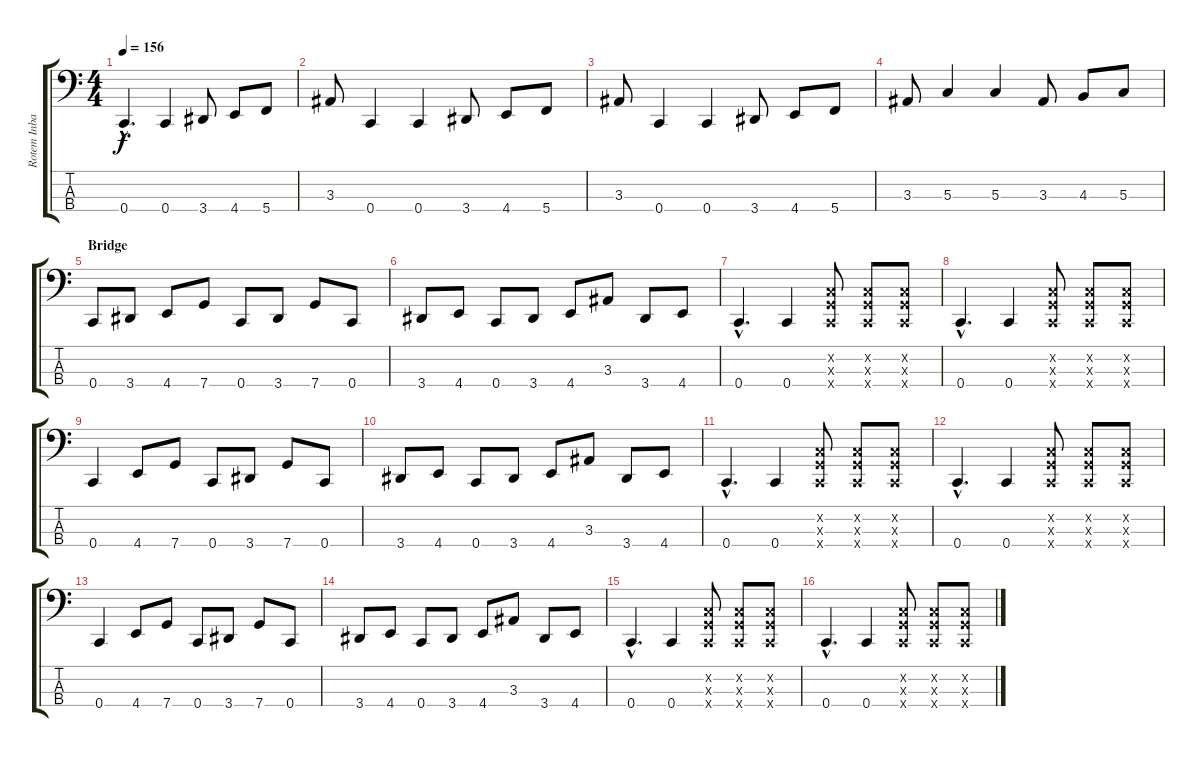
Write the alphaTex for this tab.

\track ("Rotem Inbar" "Rotem Inba") {instrument electricbasspick}
\staff {score tabs}
\tuning (F2 C2 G1 C1) {hide}
\ts (4 4)
\tempo 156
\clef f4
\ks c
0.4{hac}.4{d dy f} 0.4.4 3.4.8 4.4.8 5.4.8 |
3.3.8 0.4.4 0.4.4 3.4.8 4.4.8 5.4.8 |
3.3.8 0.4.4 0.4.4 3.4.8 4.4.8 5.4.8 |
3.3.8 5.3.4 5.3.4 3.3.8 4.3.8 5.3.8 |
\section ("" "Bridge")
0.4.8 3.4.8 4.4.8 7.4.8 0.4.8 3.4.8 7.4.8 0.4.8 |
3.4.8 4.4.8 0.4.8 3.4.8 4.4.8 3.3.8 3.4.8 4.4.8 |
0.4{hac}.4{d} 0.4.4 (0.2{x} 0.3{x} 0.4{x}).8 (0.2{x} 0.3{x} 0.4{x}).8 (0.2{x} 0.3{x} 0.4{x}).8 |
0.4{hac}.4{d} 0.4.4 (0.2{x} 0.3{x} 0.4{x}).8 (0.2{x} 0.3{x} 0.4{x}).8 (0.2{x} 0.3{x} 0.4{x}).8 |
0.4.4 4.4.8 7.4.8 0.4.8 3.4.8 7.4.8 0.4.8 |
3.4.8 4.4.8 0.4.8 3.4.8 4.4.8 3.3.8 3.4.8 4.4.8 |
0.4{hac}.4{d} 0.4.4 (0.2{x} 0.3{x} 0.4{x}).8 (0.2{x} 0.3{x} 0.4{x}).8 (0.2{x} 0.3{x} 0.4{x}).8 |
0.4{hac}.4{d} 0.4.4 (0.2{x} 0.3{x} 0.4{x}).8 (0.2{x} 0.3{x} 0.4{x}).8 (0.2{x} 0.3{x} 0.4{x}).8 |
0.4.4 4.4.8 7.4.8 0.4.8 3.4.8 7.4.8 0.4.8 |
3.4.8 4.4.8 0.4.8 3.4.8 4.4.8 3.3.8 3.4.8 4.4.8 |
0.4{hac}.4{d} 0.4.4 (0.2{x} 0.3{x} 0.4{x}).8 (0.2{x} 0.3{x} 0.4{x}).8 (0.2{x} 0.3{x} 0.4{x}).8 |
0.4{hac}.4{d} 0.4.4 (0.2{x} 0.3{x} 0.4{x}).8 (0.2{x} 0.3{x} 0.4{x}).8 (0.2{x} 0.3{x} 0.4{x}).8
